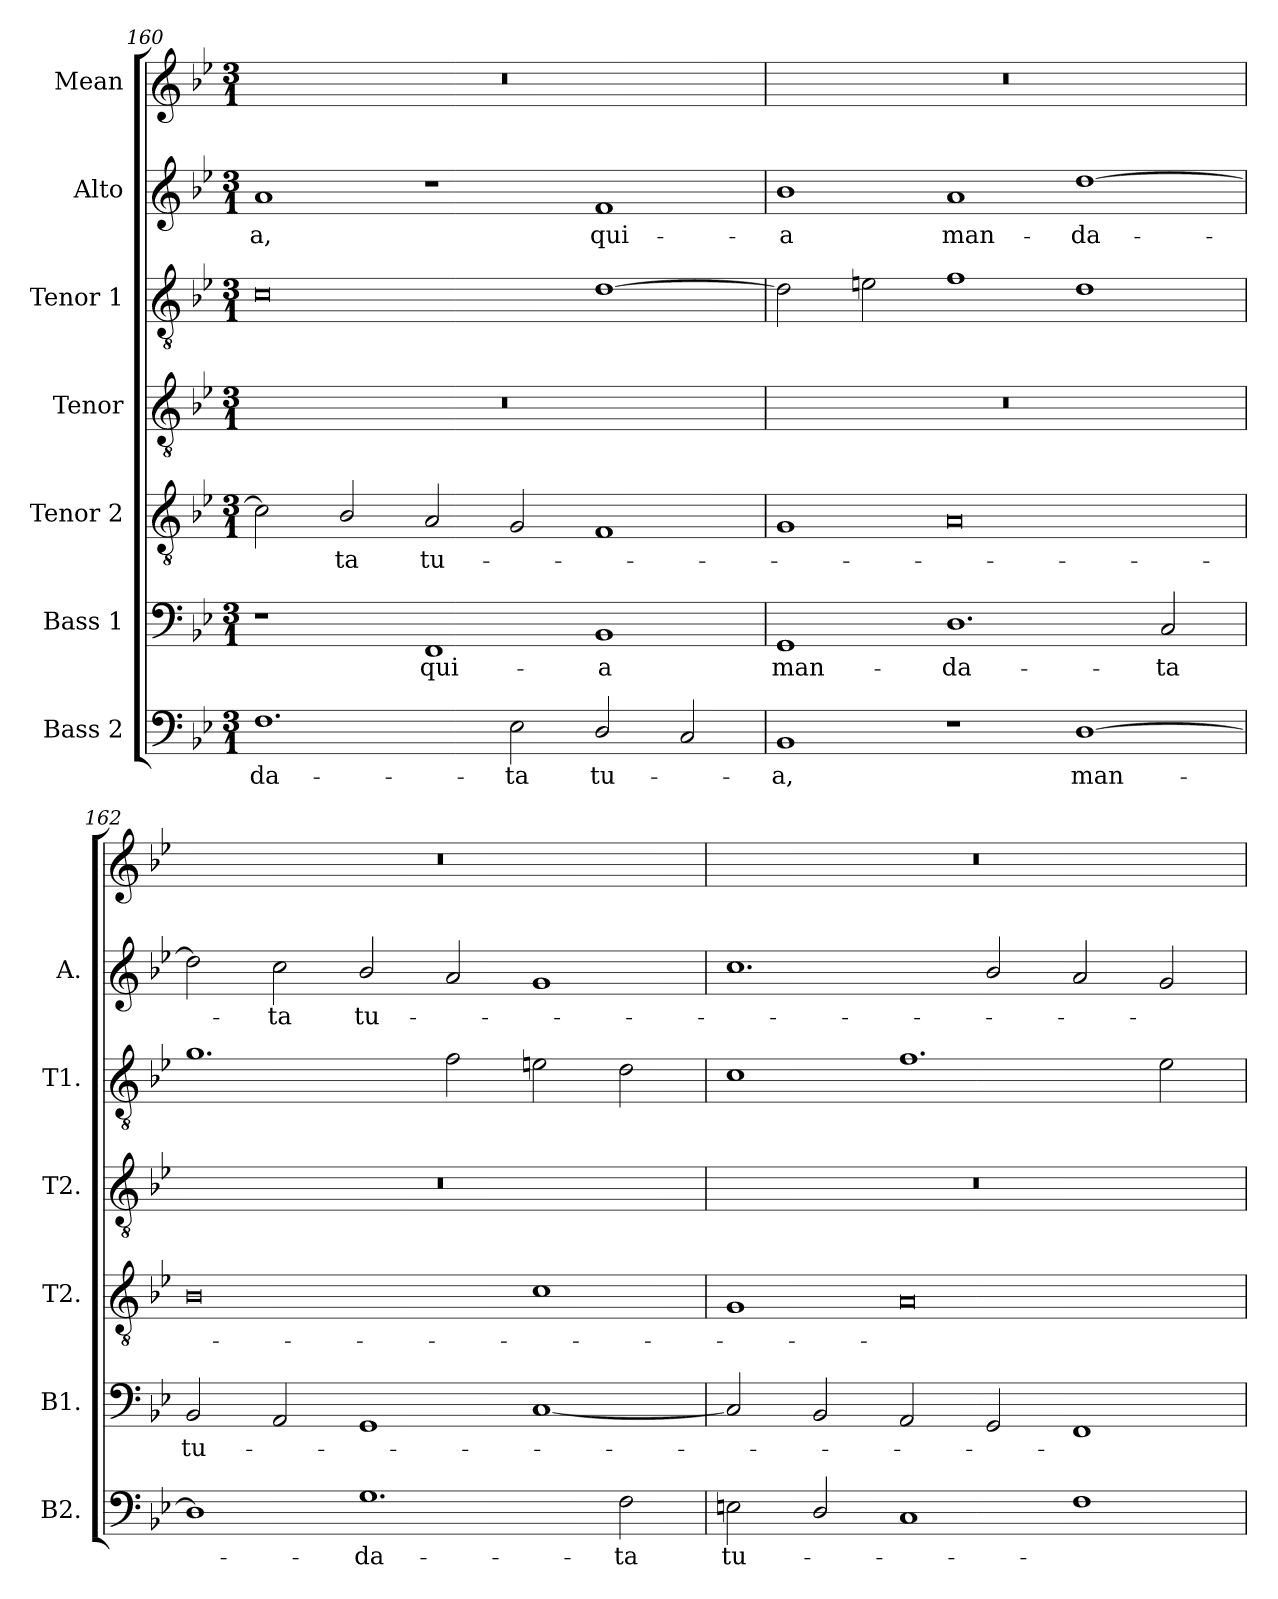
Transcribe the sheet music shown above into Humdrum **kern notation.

**kern	**text	**kern	**text	**kern	**text	**kern	**kern	**kern	**text	**kern
*part7	*part7	*part6	*part6	*part5	*part5	*part4	*part3	*part2	*part2	*part1
*staff7	*staff7	*staff6	*staff6	*staff5	*staff5	*staff4	*staff3	*staff2	*staff2	*staff1
*I"Bass 2	*	*I"Bass 1	*	*I"Tenor 2	*	*I"Tenor	*I"Tenor 1	*I"Alto	*	*I"Mean
*I'B2.	*	*I'B1.	*	*I'T2.	*	*I'T2.	*I'T1.	*I'A.	*	*
*clefF4	*	*clefF4	*	*clefGv2	*	*clefGv2	*clefGv2	*clefG2	*	*clefG2
*	*	*	*	*ITrd7c12	*	*ITrd7c12	*ITrd7c12	*	*	*
*k[b-e-]	*	*k[b-e-]	*	*k[b-e-]	*	*k[b-e-]	*k[b-e-]	*k[b-e-]	*	*k[b-e-]
*B-:	*	*B-:	*	*B-:	*	*B-:	*B-:	*B-:	*	*B-:
*M3/1	*	*M3/1	*	*M3/1	*	*M3/1	*M3/1	*M3/1	*	*M3/1
=160	=160	=160	=160	=160	=160	=160	=160	=160	=160	=160
!	!LO:LY:b:color=#000000	!	!	!	!	!LO:N:vis=1	!	!	!	!
!	!	!	!	!	!	!	!	!	!LO:LY:b:color=#000000	!LO:N:vis=1
1.Fi	-da-	1r	.	2Ci\]	.	0.r	0Ci	1ai	-a,	0.r
!	!	!	!	!	!LO:LY:b:color=#000000	!	!	!	!	!
.	.	.	.	2BB-i/	-ta	.	.	.	.	.
!	!	!	!LO:LY:b:color=#000000	!	!	!	!	!	!	!
!	!	!	!	!	!LO:LY:b:color=#000000	!	!	!	!	!
.	.	1FFi	qui-	2AAi/	tu-	.	.	1r	.	.
!	!LO:LY:b:color=#000000	!	!	!	!	!	!	!	!	!
2E-i\	-ta	.	.	2GGi/	.	.	.	.	.	.
!	!LO:LY:b:color=#000000	!	!	!	!	!	!	!	!	!
!	!	!	!LO:LY:b:color=#000000	!	!	!	!	!	!	!
!	!	!	!	!	!	!	!	!	!LO:LY:b:color=#000000	!
2Di/	tu-	1BB-i	-a	1FFi	.	.	[1Di	1fi	qui-	.
2Ci/	.	.	.	.	.	.	.	.	.	.
!!LO:LB:g=z
=161	=161	=161	=161	=161	=161	=161	=161	=161	=161	=161
!	!LO:LY:b:color=#000000	!	!	!	!	!	!	!	!	!
!	!	!	!LO:LY:b:color=#000000	!	!	!LO:N:vis=1	!	!	!	!
!	!	!	!	!	!	!	!	!	!LO:LY:b:color=#000000	!LO:N:vis=1
1BB-i	-a,	1GGi	man-	1GGi	.	0.r	2Di\]	1b-i	-a	0.r
.	.	.	.	.	.	.	2Eni\	.	.	.
!	!	!	!LO:LY:b:color=#000000	!	!	!	!	!	!	!
!	!	!	!	!	!	!	!	!	!LO:LY:b:color=#000000	!
1r	.	1.Di	-da-	0AAi	.	.	1Fi	1ai	man-	.
!	!LO:LY:b:color=#000000	!	!	!	!	!	!	!	!	!
!	!	!	!	!	!	!	!	!	!LO:LY:b:color=#000000	!
[1Di	man-	.	.	.	.	.	1Di	[1ddi	-da-	.
!	!	!	!LO:LY:b:color=#000000	!	!	!	!	!	!	!
.	.	2Ci/	-ta	.	.	.	.	.	.	.
=162	=162	=162	=162	=162	=162	=162	=162	=162	=162	=162
!	!	!	!LO:LY:b:color=#000000	!	!	!LO:N:vis=1	!	!	!	!LO:N:vis=1
1Di]	.	2BB-i/	tu-	0BB-i	.	0.r	1.Gi	2ddi\]	.	0.r
!	!	!	!	!	!	!	!	!	!LO:LY:b:color=#000000	!
.	.	2AAi/	.	.	.	.	.	2cci\	-ta	.
!	!LO:LY:b:color=#000000	!	!	!	!	!	!	!	!	!
!	!	!	!	!	!	!	!	!	!LO:LY:b:color=#000000	!
1.Gi	-da-	1GGi	.	.	.	.	.	2b-i/	tu-	.
.	.	.	.	.	.	.	2Fi\	2ai/	.	.
.	.	[1Ci	.	1Ci	.	.	2Eni\	1gi	.	.
!	!LO:LY:b:color=#000000	!	!	!	!	!	!	!	!	!
2Fi\	-ta	.	.	.	.	.	2Di\	.	.	.
=163	=163	=163	=163	=163	=163	=163	=163	=163	=163	=163
!	!LO:LY:b:color=#000000	!	!	!	!	!LO:N:vis=1	!	!	!	!LO:N:vis=1
2Eni\	tu-	2Ci/]	.	1GGi	.	0.r	1Ci	1.cci	.	0.r
2Di/	.	2BB-i/	.	.	.	.	.	.	.	.
1Ci	.	2AAi/	.	0AAi	.	.	1.Fi	.	.	.
.	.	2GGi/	.	.	.	.	.	2b-i/	.	.
1Fi	.	1FFi	.	.	.	.	.	2ai/	.	.
.	.	.	.	.	.	.	2E-i\	2gi/	.	.
=	=	=	=	=	=	=	=	=	=	=
*-	*-	*-	*-	*-	*-	*-	*-	*-	*-	*-
